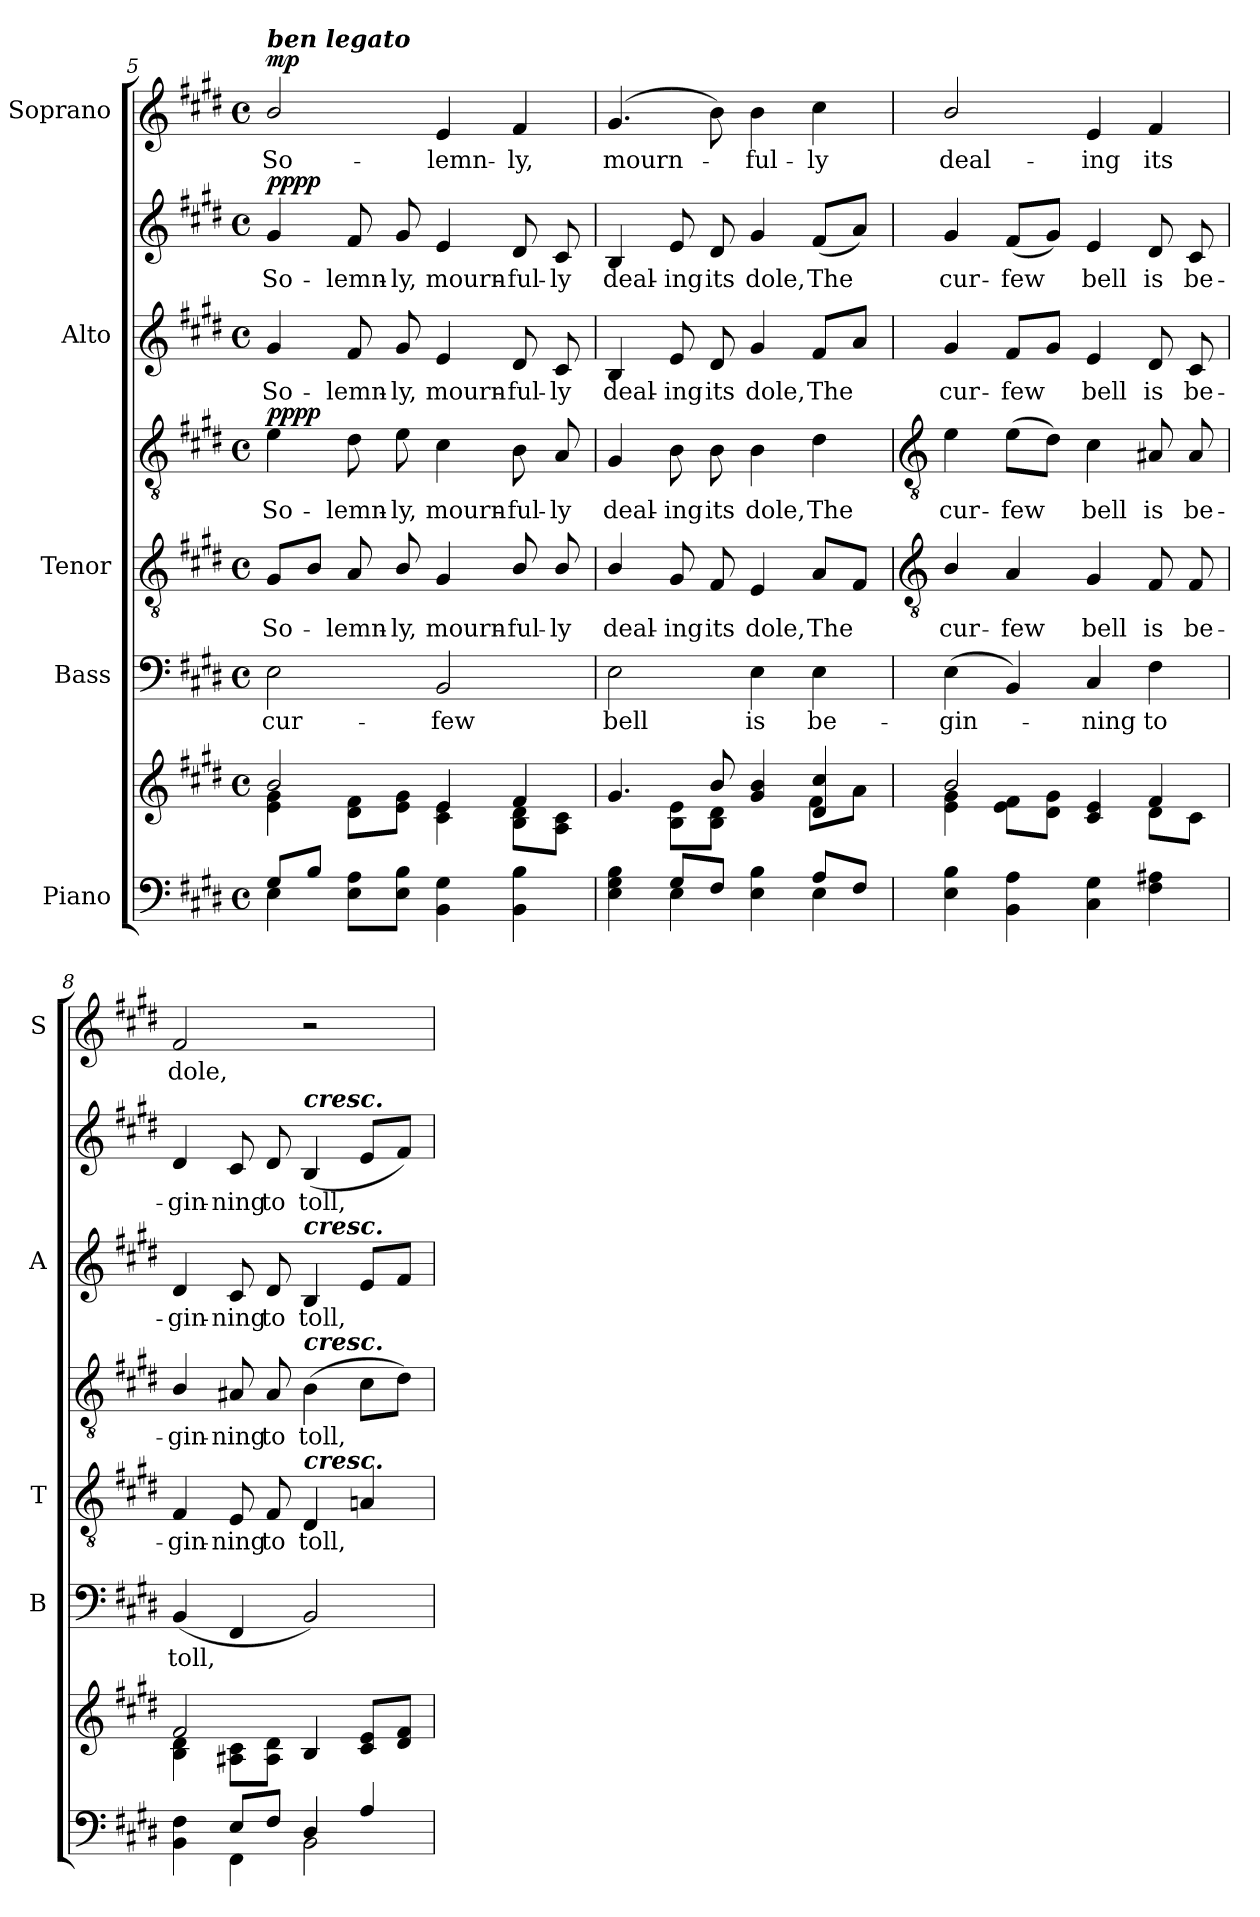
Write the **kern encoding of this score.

**kern	**kern	**dynam	**kern	**text	**kern	**text	**kern	**text	**dynam	**kern	**text	**kern	**text	**dynam	**kern	**text	**dynam
*part5	*part5	*part5	*part4	*part4	*part3	*part3	*part3	*part3	*part3	*part2	*part2	*part2	*part2	*part2	*part1	*part1	*part1
*staff8	*staff7	*staff7/8	*staff6	*staff6	*staff5	*staff5	*staff4	*staff4	*staff4/5	*staff3	*staff3	*staff2	*staff2	*staff2/3	*staff1	*staff1	*staff1
*I"Piano	*	*	*I"Bass	*	*I"Tenor	*	*	*	*	*I"Alto	*	*	*	*	*I"Soprano	*	*
*	*	*	*I'B	*	*I'T	*	*	*	*	*I'A	*	*	*	*	*I'S	*	*
*clefF4	*clefG2	*	*clefF4	*	*clefGv2	*	*clefGv2	*	*	*	*	*clefG2	*	*	*clefG2	*	*
*k[f#c#g#d#]	*k[f#c#g#d#]	*	*k[f#c#g#d#]	*	*k[f#c#g#d#]	*	*k[f#c#g#d#]	*	*	*k[f#c#g#d#]	*	*k[f#c#g#d#]	*	*	*k[f#c#g#d#]	*	*
*E:	*E:	*	*E:	*	*E:	*	*E:	*	*	*E:	*	*E:	*	*	*E:	*	*
*M4/4	*M4/4	*	*M4/4	*	*M4/4	*	*M4/4	*	*	*M4/4	*	*M4/4	*	*	*M4/4	*	*
*met(c)	*met(c)	*	*met(c)	*	*met(c)	*	*met(c)	*	*	*met(c)	*	*met(c)	*	*	*met(c)	*	*
=5	=5	=5	=5	=5	=5	=5	=5	=5	=5	=5	=5	=5	=5	=5	=5	=5	=5
*^	*^	*	*	*	*	*	*	*	*	*	*	*	*	*	*	*	*
!	!	!	!	!	!	!	!	!	!	!	!	!	!	!	!	!	!LO:TX:a:Bi:t=ben legato	!	!
!	!	!	!	!LO:DY:b=2	!	!LO:LY:b	!	!LO:LY:b	!	!LO:LY:b	!	!	!LO:LY:b	!	!LO:LY:b	!	!	!LO:LY:b	!
!	!	!	!	!LO:DY:n=1:b	!	!	!	!	!	!	!	!	!	!	!	!	!	!	!
!	!	!	!	!LO:DY:n=2:b	!	!	!	!	!	!	!LO:DY:b=2	!	!	!	!	!	!	!	!
!	!	!	!	!	!	!	!	!	!	!	!LO:DY:n=1:b	!	!	!	!	!LO:DY:b=2	!	!	!
!	!	!	!	!	!	!	!	!	!	!	!	!	!	!	!	!LO:DY:n=1:b	!	!	!LO:DY:b
8G#/L	4E\	2b/	4e\ 4g#\	pp mp pp	2E	cur-	8G#L	So-	4e	So-	pp pp	4g#	So-	4g#	So-	pp pp	2b/	So-	mp
8B/J	.	.	.	.	.	.	8B/J	.	.	.	.	.	.	.	.	.	.	.	.
!	!	!	!	!	!	!	!	!LO:LY:b	!	!LO:LY:b	!	!	!LO:LY:b	!	!LO:LY:b	!	!	!	!
2ryy	8E\ 8A\L	.	8d# 8f#L	.	.	.	8A	-lemn-	8d#	-lemn-	.	8f#	-lemn-	8f#	-lemn-	.	.	.	.
!	!	!	!	!	!	!	!	!LO:LY:b	!	!LO:LY:b	!	!	!LO:LY:b	!	!LO:LY:b	!	!	!	!
.	8E\ 8B\J	.	8e 8g#J	.	.	.	8B/	-ly,	8e	-ly,	.	8g#	-ly,	8g#	-ly,	.	.	.	.
!	!	!	!	!	!	!LO:LY:b	!	!LO:LY:b	!	!LO:LY:b	!	!	!LO:LY:b	!	!LO:LY:b	!	!	!LO:LY:b	!
.	4BB\ 4G#\	4e	4c#\ 4e\	.	2BB	-few	4G#	mourn-	4c#	mourn-	.	4e	mourn-	4e	mourn-	.	4e	-lemn-	.
!	!	!	!	!	!	!	!	!LO:LY:b	!	!LO:LY:b	!	!	!LO:LY:b	!	!LO:LY:b	!	!	!LO:LY:b	!
8ryy	4BB\ 4B\	4f#	8B 8d#L	.	.	.	8B/	-ful-	8B	-ful-	.	8d#	-ful-	8d#	-ful-	.	4f#	-ly,	.
!	!	!	!	!	!	!	!	!LO:LY:b	!	!LO:LY:b	!	!	!LO:LY:b	!	!LO:LY:b	!	!	!	!
8ryy	.	.	8A 8c#J	.	.	.	8B/	-ly	8A	-ly	.	8c#	-ly	8c#	-ly	.	.	.	.
=6	=6	=6	=6	=6	=6	=6	=6	=6	=6	=6	=6	=6	=6	=6	=6	=6	=6	=6	=6
!	!	!	!	!	!	!LO:LY:b	!	!LO:LY:b	!	!LO:LY:b	!	!	!LO:LY:b	!	!LO:LY:b	!	!	!LO:LY:b	!
4ryy	4E\ 4G#\ 4B\	4.g#	4ryy	.	2E	bell	4B/	deal-	4G#	deal-	.	4B	deal-	4B	deal-	.	(<4.g#	mourn-	.
!	!	!	!	!	!	!	!	!LO:LY:b	!	!LO:LY:b	!	!	!LO:LY:b	!	!LO:LY:b	!	!	!	!
8G#/L	4E\	.	8B 8eL	.	.	.	8G#	-ing	8B	-ing	.	8e	-ing	8e	-ing	.	.	.	.
!	!	!	!	!	!	!	!	!LO:LY:b	!	!LO:LY:b	!	!	!LO:LY:b	!	!LO:LY:b	!	!	!	!
8F#/J	.	8b	8B 8d#J	.	.	.	8F#	its	8B	its	.	8d#	its	8d#	its	.	8b)	.	.
!	!	!	!	!	!	!LO:LY:b	!	!LO:LY:b	!	!LO:LY:b	!	!	!LO:LY:b	!	!LO:LY:b	!	!	!LO:LY:b	!
4ryy	4E\ 4B\	4g# 4b	4ryy	.	4E	is	4E	dole,	4B	dole,	.	4g#	dole,	4g#	dole,	.	4b	ful-	.
!	!	!	!	!	!	!LO:LY:b	!	!LO:LY:b	!	!LO:LY:b	!	!	!LO:LY:b	!	!LO:LY:b	!	!	!LO:LY:b	!
8A/L	4E\	4d# 4cc#	8f#\L	.	4E	be-	8AL	The	4d#	The	.	8f#L	The	(<8f#L	The	.	4cc#	-ly	.
8F#/J	.	.	8a\J	.	.	.	8F#J	.	.	.	.	8aJ	.	8aJ)	.	.	.	.	.
!!LO:LB:g=z
=7	=7	=7	=7	=7	=7	=7	=7	=7	=7	=7	=7	=7	=7	=7	=7	=7	=7	=7	=7
*	*	*	*	*	*	*	*clefGv2	*	*clefGv2	*	*	*	*	*	*	*	*	*	*
!	!	!	!	!	!	!LO:LY:b	!	!LO:LY:b	!	!LO:LY:b	!	!	!LO:LY:b	!	!LO:LY:b	!	!	!LO:LY:b	!
1ryy	4E\ 4B\	2b/	4e\ 4g#\	.	(<4E	-gin-	4B/	-cur-	4e	cur-	.	4g#	cur-	4g#	cur-	.	2b/	deal-	.
!	!	!	!	!	!	!	!	!LO:LY:b	!	!LO:LY:b	!	!	!LO:LY:b	!	!LO:LY:b	!	!	!	!
.	4BB\ 4A\	.	8e\ 8f#\L	.	4BB)	.	4A	-few	(>8eL	-few	.	8f#L	-few	(<8f#L	-few	.	.	.	.
.	.	.	8d#\ 8g#\J	.	.	.	.	.	8d#J)	.	.	8g#J	.	8g#J)	.	.	.	.	.
!	!	!	!	!	!	!LO:LY:b	!	!LO:LY:b	!	!LO:LY:b	!	!	!LO:LY:b	!	!LO:LY:b	!	!	!LO:LY:b	!
.	4C#\ 4G#\	4c# 4e	4ryy	.	4C#	ning	4G#	bell	4c#	bell	.	4e	bell	4e	bell	.	4e	-ing	.
!	!	!	!	!	!	!LO:LY:b	!	!LO:LY:b	!	!LO:LY:b	!	!	!LO:LY:b	!	!LO:LY:b	!	!	!LO:LY:b	!
.	4F#\ 4A#X\	4f#	8d#\L	.	4F#	to	8F#	is	8A#X	is	.	8d#	is	8d#	is	.	4f#	its	.
!	!	!	!	!	!	!	!	!LO:LY:b	!	!LO:LY:b	!	!	!LO:LY:b	!	!LO:LY:b	!	!	!	!
.	.	.	8c#\J	.	.	.	8F#	be-	8A#	be-	.	8c#	be-	8c#	be-	.	.	.	.
=8	=8	=8	=8	=8	=8	=8	=8	=8	=8	=8	=8	=8	=8	=8	=8	=8	=8	=8	=8
!	!	!	!	!	!	!LO:LY:b	!	!LO:LY:b	!	!LO:LY:b	!	!	!LO:LY:b	!	!LO:LY:b	!	!	!LO:LY:b	!
4ryy	4BB\ 4F#\	2f#	4B\ 4d#\	.	(<4BB	toll,	4F#	gin-	4B/	-gin-	.	4d#	-gin-	4d#	-gin-	.	2f#	dole,	.
!	!	!	!	!	!	!	!	!LO:LY:b	!	!LO:LY:b	!	!	!LO:LY:b	!	!LO:LY:b	!	!	!	!
8E/L	4FF#\	.	8A#X\ 8c#\L	.	4FF#	.	8E	-ning	8A#X	-ning	.	8c#	-ning	8c#	-ning	.	.	.	.
!	!	!	!	!	!	!	!	!LO:LY:b	!	!LO:LY:b	!	!	!LO:LY:b	!	!LO:LY:b	!	!	!	!
8F#/J	.	.	8A#\ 8d#\J	.	.	.	8F#	to	8A#	to	.	8d#	to	8d#	to	.	.	.	.
!	!	!	!	!	!	!	!	!	!	!	!	!	!	!LO:TX:a:Bi:t=cresc.	!	!	!	!	!
!	!	!	!	!	!	!	!	!	!	!	!	!LO:TX:a:Bi:t=cresc.	!	!	!	!	!	!	!
!	!	!	!	!	!	!	!	!	!LO:TX:a:Bi:t=cresc.	!	!	!	!	!	!	!	!	!	!
!	!	!	!	!	!	!	!LO:TX:a:Bi:t=cresc.	!	!	!	!	!	!	!	!	!	!	!	!
!	!	!	!	!	!	!	!	!LO:LY:b	!	!LO:LY:b	!	!	!LO:LY:b	!	!LO:LY:b	!	!	!	!
4D#/	2BB\	4B	2ryy	.	2BB)	.	4D#	toll,	(>4B	toll,	.	4B	toll,	(<4B	toll,	.	2r	.	.
4A/	.	8c# 8eL	.	.	.	.	4An	.	8c#L	.	.	8eL	.	8eL	.	.	.	.	.
.	.	8d# 8f#J	.	.	.	.	.	.	8d#J)	.	.	8f#J	.	8f#J)	.	.	.	.	.
*v	*v	*	*	*	*	*	*	*	*	*	*	*	*	*	*	*	*	*	*
*	*v	*v	*	*	*	*	*	*	*	*	*	*	*	*	*	*	*	*
=	=	=	=	=	=	=	=	=	=	=	=	=	=	=	=	=	=
*-	*-	*-	*-	*-	*-	*-	*-	*-	*-	*-	*-	*-	*-	*-	*-	*-	*-
